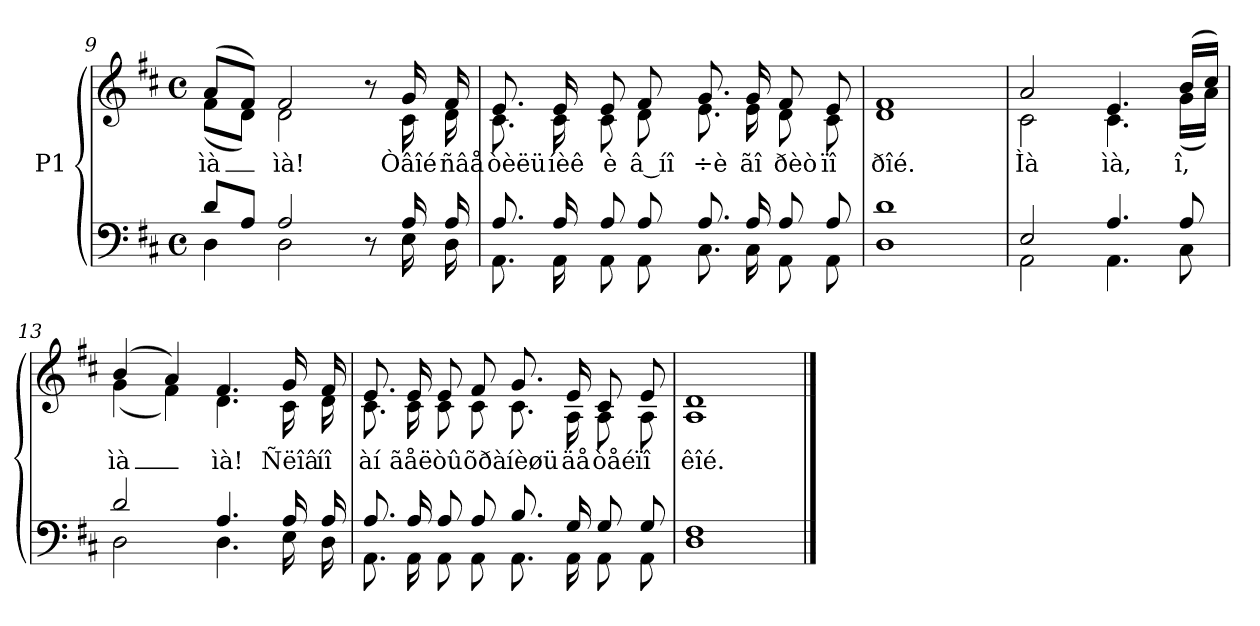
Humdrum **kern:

**kern	**kern	**text
*part1	*part1	*part1
*staff2	*staff1	*staff1
*I"P1	*	*
*clefF4	*clefG2	*
*k[f#c#]	*k[f#c#]	*
*D:	*D:	*
*M4/4	*M4/4	*
*met(c)	*met(c)	*
=9	=9	=9
*^	*	*
!	!	!	!LO:LY:b:color=#000000
*	*	*^	*
8di/L	4Di\	(8ai/L	(8f#i\L	ìà_
8Ai/J	.	8f#i/J)	8di\J)	.
!	!	!	!	!LO:LY:b:color=#000000
2Ai/	2Di\	2f#i/	2di\	ìà!
8ryy	8r	8ryy	8r	.
!	!	!	!	!LO:LY:b:color=#000000
16Ai/	16Ei\	16gi/	16c#i\	Òâîé
!	!	!	!	!LO:LY:b:color=#000000
16Ai/	16Di\	16f#i/	16di\	ñâå_
=10	=10	=10	=10	=10
!	!	!	!	!LO:LY:b:color=#000000
8.Ai/	8.AAi\	8.ei/	8.c#i\	òèëü_
!	!	!	!	!LO:LY:b:color=#000000
16Ai/	16AAi\	16ei/	16c#i\	íèê
!	!	!	!	!LO:LY:b:color=#000000
8Ai/	8AAi\	8ei/	8c#i\	è
!	!	!	!	!LO:LY:b:color=#000000
8Ai/	8AAi\	8f#i/	8di\	â_íî_
!	!	!	!	!LO:LY:b:color=#000000
8.Ai/	8.C#i\	8.gi/	8.ei\	÷è
!	!	!	!	!LO:LY:b:color=#000000
16Ai/	16C#i\	16gi/	16ei\	ãî_
!	!	!	!	!LO:LY:b:color=#000000
8Ai/	8AAi\	8f#i/	8di\	ðèò
!	!	!	!	!LO:LY:b:color=#000000
8Ai/	8AAi\	8ei/	8c#i\	ïî_
=11	=11	=11	=11	=11
!	!	!	!	!LO:LY:b:color=#000000
1di	1Di	1f#i	1di	ðîé.
!!LO:LB:g=z	!!
=12	=12	=12	=12	=12
!	!	!	!	!LO:LY:b:color=#000000
2Ei/	2AAi\	2ai/	2c#i\	Ìà_
!	!	!	!	!LO:LY:b:color=#000000
4.Ai/	4.AAi\	4.ei/	4.c#i\	ìà,
!	!	!	!	!LO:LY:b:color=#000000
8Ai/	8C#i\	(16bi/LL	(16gi\LL	î,
.	.	16cc#i/JJ)	16ai\JJ)	.
=13	=13	=13	=13	=13
!	!	!	!	!LO:LY:b:color=#000000
2di/	2Di\	(4bi/	(4gi\	ìà_
.	.	4ai/)	4f#i\)	.
!	!	!	!	!LO:LY:b:color=#000000
4.Ai/	4.Di\	4.f#i/	4.di\	ìà!
!	!	!	!	!LO:LY:b:color=#000000
16Ai/	16Ei\	16gi/	16c#i\	Ñëîâ_
!	!	!	!	!LO:LY:b:color=#000000
16Ai/	16Di\	16f#i/	16di\	íî
=14	=14	=14	=14	=14
!	!	!	!	!LO:LY:b:color=#000000
8.Ai/	8.AAi\	8.ei/	8.c#i\	àí_
!	!	!	!	!LO:LY:b:color=#000000
16Ai/	16AAi\	16ei/	16c#i\	ãåë
!	!	!	!	!LO:LY:b:color=#000000
8Ai/	8AAi\	8ei/	8c#i\	òû
!	!	!	!	!LO:LY:b:color=#000000
8Ai/	8AAi\	8f#i/	8c#i\	õðà_
!	!	!	!	!LO:LY:b:color=#000000
8.Bi/	8.AAi\	8.gi/	8.c#i\	íèøü
!	!	!	!	!LO:LY:b:color=#000000
16Gi/	16AAi\	16ei/	16Ai\	äå_
!	!	!	!	!LO:LY:b:color=#000000
8Gi/	8AAi\	8c#i/	8Ai\	òåé
!	!	!	!	!LO:LY:b:color=#000000
8Gi/	8AAi\	8ei/	8Ai\	ïî_
=15	=15	=15	=15	=15
!	!	!	!	!LO:LY:b:color=#000000
1F#i	1Di	1di	1Ai	êîé.
*v	*v	*	*	*
*	*v	*v	*
==	==	==
*-	*-	*-
